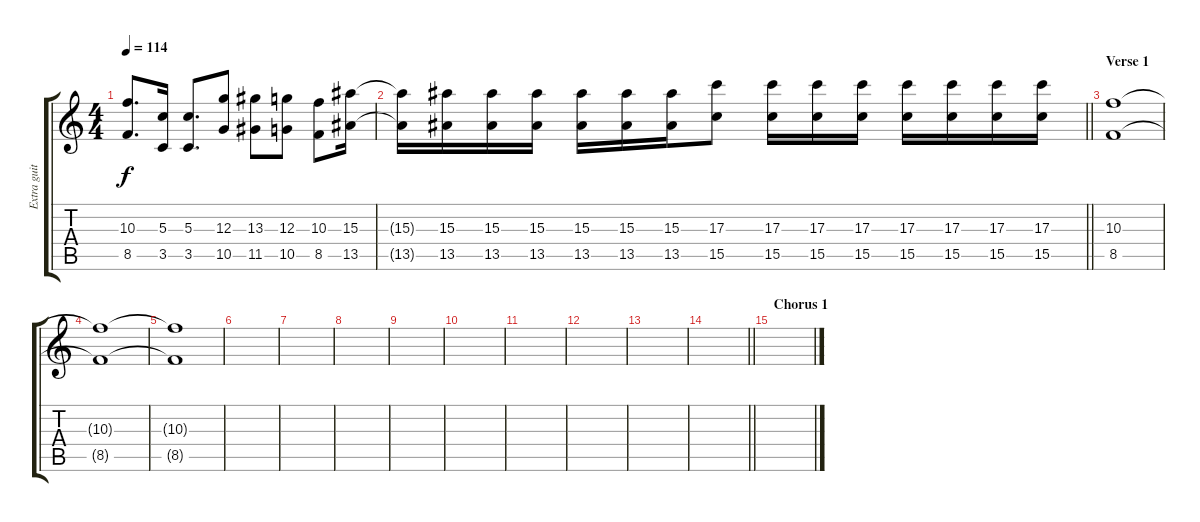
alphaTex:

\track ("Extra guitar" "Extra guit") {instrument distortionguitar}
\staff {score tabs}
\tuning (E4 B3 G3 D3 A2 D2) {hide}
\ts (4 4)
\tempo 114
\clef g2
\ks c
(10.3 8.5).8{d dy f} (5.3 3.5).16 (5.3 3.5).8{d} (12.3 10.5).8 (13.3 11.5).8 (12.3 10.5).8 (10.3 8.5).8 (15.3 13.5).16 |
\barLineRight lightlight
(15.3{t} 13.5{t}).16 (15.3 13.5).16 (15.3 13.5).16 (15.3 13.5).16 (15.3 13.5).16 (15.3 13.5).16 (15.3 13.5).16 (17.3 15.5).8 (17.3 15.5).16 (17.3 15.5).16 (17.3 15.5).16 (17.3 15.5).16 (17.3 15.5).16 (17.3 15.5).16 (17.3 15.5).16 |
\section ("" "Verse 1")
(10.3 8.5).1{volume 0} |
(10.3{t} 8.5{t}).1 |
(10.3{t} 8.5{t}).1 |
|
|
|
|
|
|
|
|
\barLineRight lightlight
|
\section ("" "Chorus 1")
